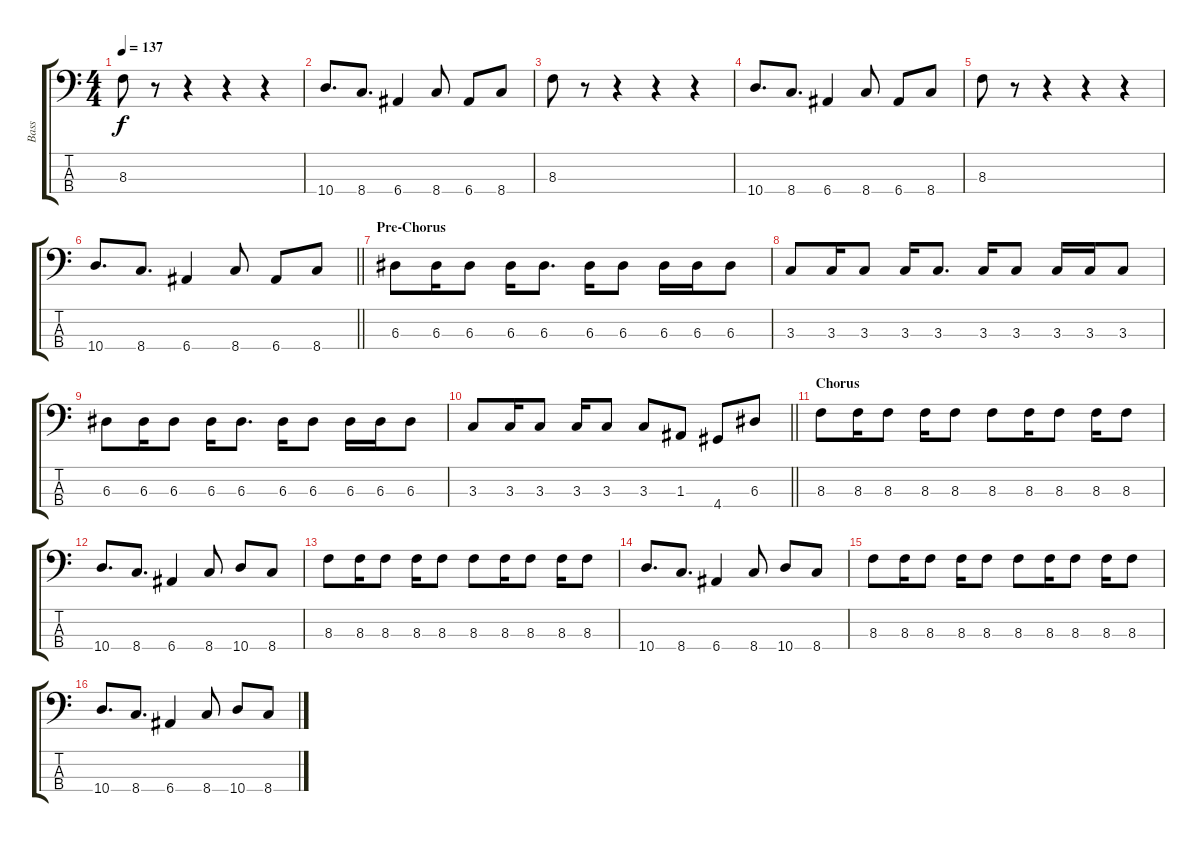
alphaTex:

\track ("Bass" "Bass") {instrument electricbasspick}
\staff {score tabs}
\tuning (G2 D2 A1 E1) {hide}
\ts (4 4)
\tempo 137
\clef f4
\ks c
8.3.8{dy f} r.8 r.4 r.4 r.4 |
10.4.8{d} 8.4.8{d} 6.4.4 8.4.8 6.4.8 8.4.8 |
8.3.8 r.8 r.4 r.4 r.4 |
10.4.8{d} 8.4.8{d} 6.4.4 8.4.8 6.4.8 8.4.8 |
8.3.8 r.8 r.4 r.4 r.4 |
\barLineRight lightlight
10.4.8{d} 8.4.8{d} 6.4.4 8.4.8 6.4.8 8.4.8 |
\section ("" "Pre-Chorus")
6.3.8 6.3.16 6.3.8 6.3.16 6.3.8{d} 6.3.16 6.3.8 6.3.16 6.3.16 6.3.8 |
3.3.8 3.3.16 3.3.8 3.3.16 3.3.8{d} 3.3.16 3.3.8 3.3.16 3.3.16 3.3.8 |
6.3.8 6.3.16 6.3.8 6.3.16 6.3.8{d} 6.3.16 6.3.8 6.3.16 6.3.16 6.3.8 |
\barLineRight lightlight
3.3.8 3.3.16 3.3.8 3.3.16 3.3.8 3.3.8 1.3.8 4.4.8 6.3.8 |
\section ("" "Chorus")
8.3.8 8.3.16 8.3.8 8.3.16 8.3.8 8.3.8 8.3.16 8.3.8 8.3.16 8.3.8 |
10.4.8{d} 8.4.8{d} 6.4.4 8.4.8 10.4.8 8.4.8 |
8.3.8 8.3.16 8.3.8 8.3.16 8.3.8 8.3.8 8.3.16 8.3.8 8.3.16 8.3.8 |
10.4.8{d} 8.4.8{d} 6.4.4 8.4.8 10.4.8 8.4.8 |
8.3.8 8.3.16 8.3.8 8.3.16 8.3.8 8.3.8 8.3.16 8.3.8 8.3.16 8.3.8 |
10.4.8{d} 8.4.8{d} 6.4.4 8.4.8 10.4.8 8.4.8
